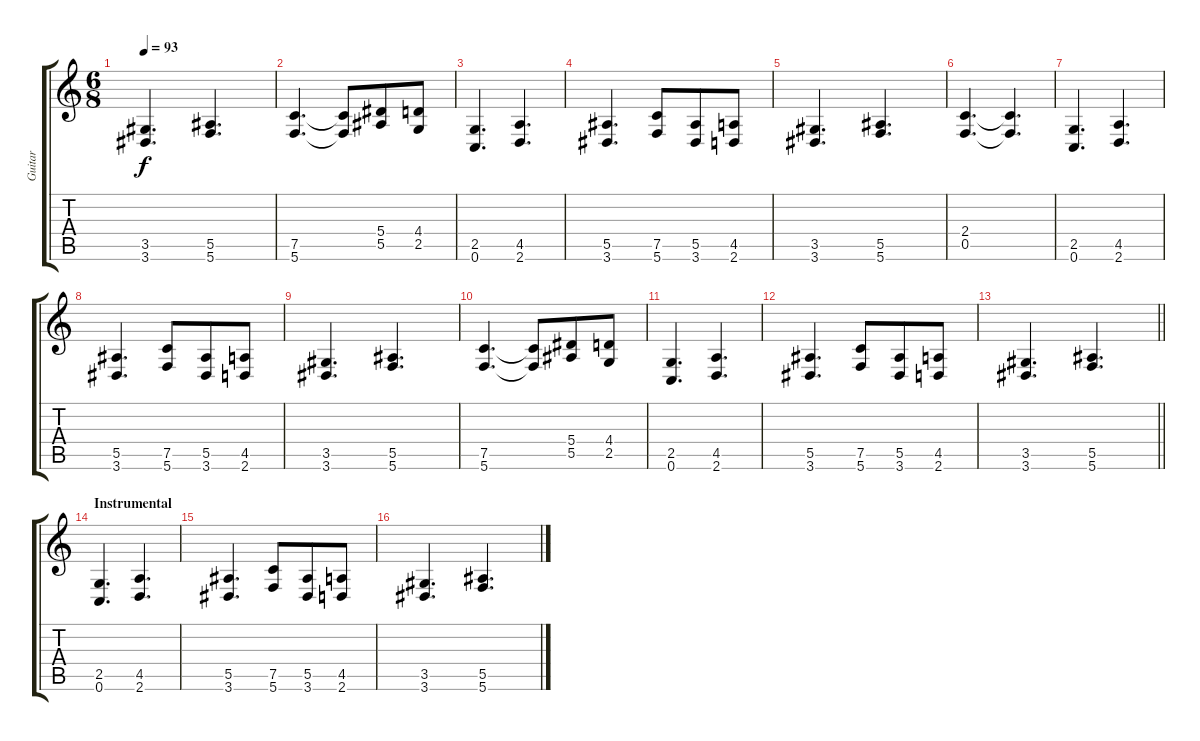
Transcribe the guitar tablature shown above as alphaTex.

\track ("Guitar" "Guitar") {instrument distortionguitar}
\staff {score tabs}
\tuning (C4 G3 Eb3 Bb2 F2 C2) {hide}
\ts (6 8)
\tempo 93
\clef g2
\ks c
(3.5 3.6).4{d dy f} (5.5 5.6).4{d} |
(7.5 5.6).4{d} (7.5{t} 5.6{t}).8 (5.4 5.5).8 (4.4 2.5).8 |
(2.5 0.6).4{d} (4.5 2.6).4{d} |
(5.5 3.6).4{d} (7.5 5.6).8 (5.5 3.6).8 (4.5 2.6).8 |
(3.5 3.6).4{d} (5.5 5.6).4{d} |
(2.4 0.5).4{d} (2.4{t} 0.5{t}).4{d} |
(2.5 0.6).4{d} (4.5 2.6).4{d} |
(5.5 3.6).4{d} (7.5 5.6).8 (5.5 3.6).8 (4.5 2.6).8 |
(3.5 3.6).4{d} (5.5 5.6).4{d} |
(7.5 5.6).4{d} (7.5{t} 5.6{t}).8 (5.4 5.5).8 (4.4 2.5).8 |
(2.5 0.6).4{d} (4.5 2.6).4{d} |
(5.5 3.6).4{d} (7.5 5.6).8 (5.5 3.6).8 (4.5 2.6).8 |
\barLineRight lightlight
(3.5 3.6).4{d} (5.5 5.6).4{d} |
\section ("" "Instrumental")
(2.5 0.6).4{d} (4.5 2.6).4{d} |
(5.5 3.6).4{d} (7.5 5.6).8 (5.5 3.6).8 (4.5 2.6).8 |
(3.5 3.6).4{d} (5.5 5.6).4{d}
